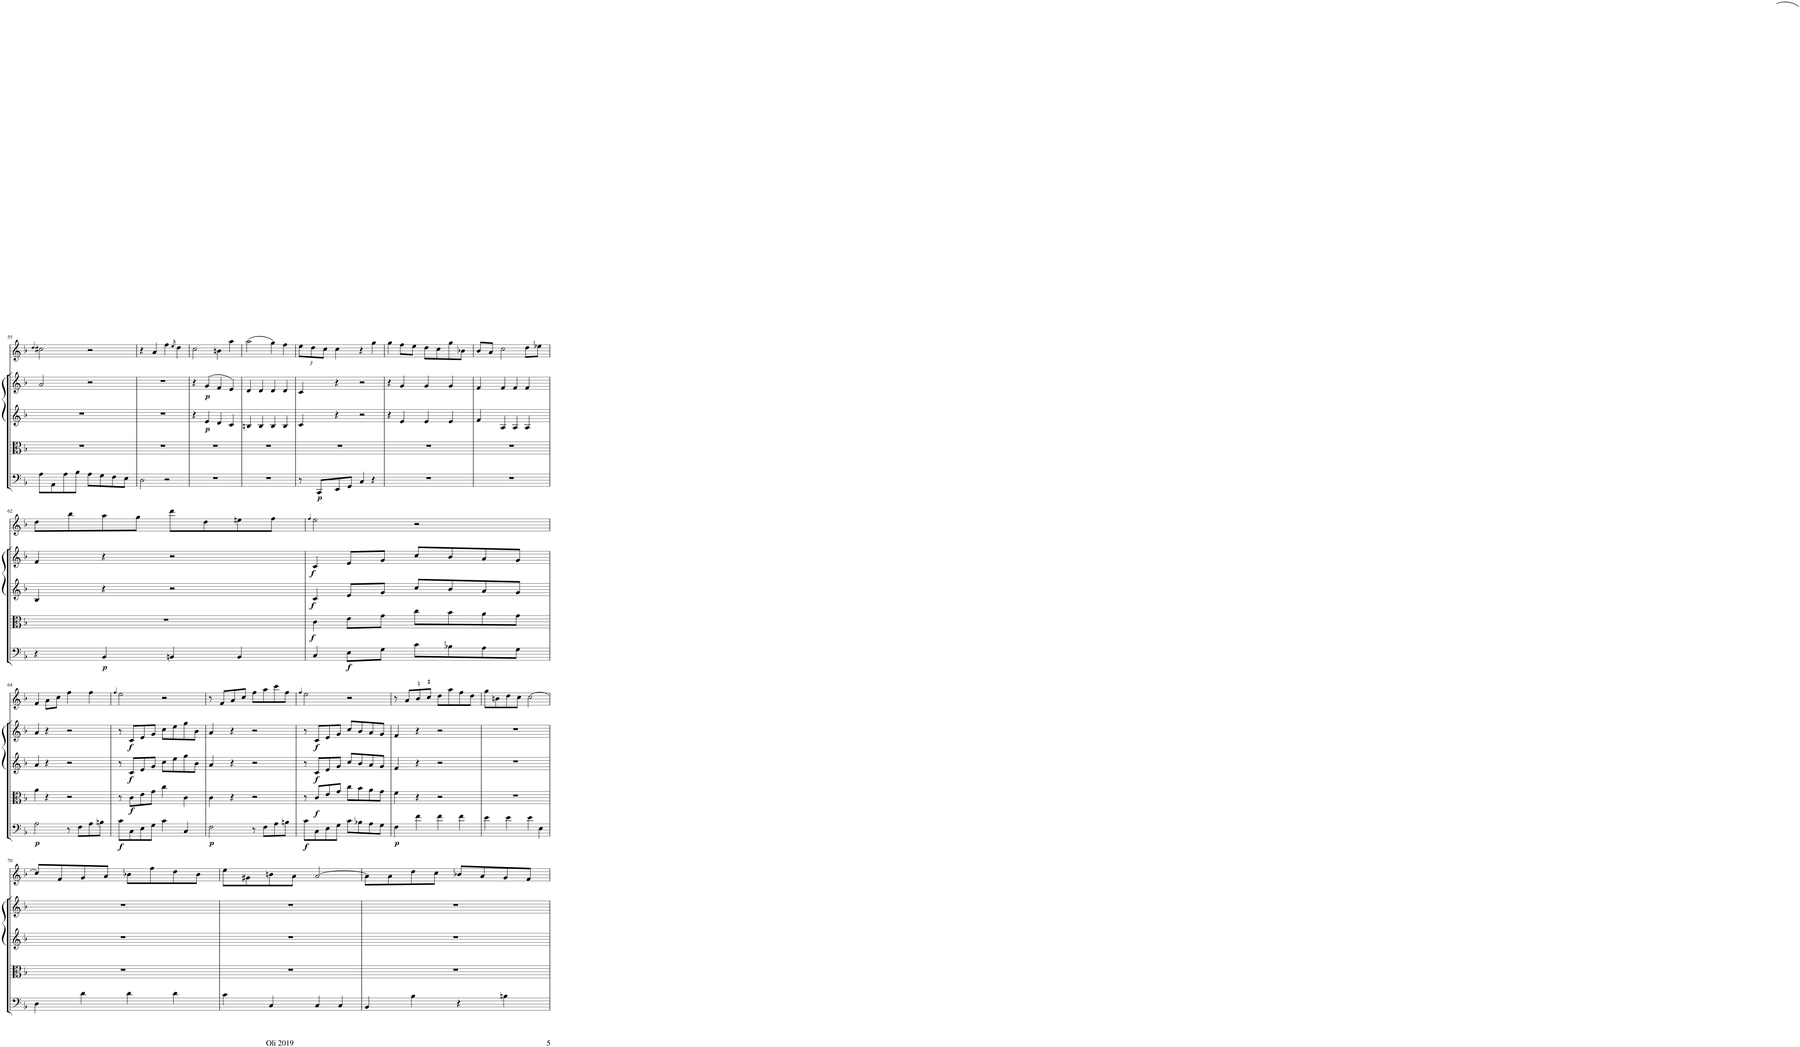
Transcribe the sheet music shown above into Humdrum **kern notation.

**kern	**dynam	**kern	**dynam	**kern	**dynam	**kern	**dynam	**kern
*part5	*part5	*part4	*part4	*part3	*part3	*part2	*part2	*part1
*staff5	*staff5	*staff4	*staff4	*staff3	*staff3	*staff2	*staff2	*staff1
*I"Basso	*	*I"Viola	*	*I"Violino 2	*	*I"Violino 1	*	*I"Traverso
*	*	*I'Vla	*	*I'Vln	*	*I'Vln	*	*
!!LO:PB:g=z
*clefF4	*	*clefC3	*	*clefG2	*	*clefG2	*	*clefG2
*k[b-]	*	*k[b-]	*	*k[b-]	*	*k[b-]	*	*k[b-]
*M2/2	*	*M2/2	*	*M2/2	*	*M2/2	*	*M2/2
*met(c|)	*	*met(c|)	*	*met(c|)	*	*met(c|)	*	*met(c|)
=55	=55	=55	=55	=55	=55	=55	=55	=55
.	.	.	.	.	.	.	.	4qdd/
8A\L	.	1r	.	1r	.	2a/	.	2cc#X\
8AA\	.	.	.	.	.	.	.	.
8A\	.	.	.	.	.	.	.	.
8B-\J	.	.	.	.	.	.	.	.
8A\L	.	.	.	.	.	2r	.	2r
8G\	.	.	.	.	.	.	.	.
8F\	.	.	.	.	.	.	.	.
8E\J	.	.	.	.	.	.	.	.
=56	=56	=56	=56	=56	=56	=56	=56	=56
2D\	.	1r	.	1r	.	1r	.	4r
.	.	.	.	.	.	.	.	4a/
2r	.	.	.	.	.	.	.	4ff\
.	.	.	.	.	.	.	.	8qee/
.	.	.	.	.	.	.	.	4dd\
=57	=57	=57	=57	=57	=57	=57	=57	=57
1r	.	1r	.	4r	.	4r	.	2cc\
!	!	!	!	!	!LO:DY:b	!	!LO:DY:b	!
.	.	.	.	(>4e/	p	(>4g/	p	.
.	.	.	.	4d/	.	4f/	.	4bn\
.	.	.	.	4c/)	.	4e/)	.	4aa\
=58	=58	=58	=58	=58	=58	=58	=58	=58
1r	.	1r	.	4Bn/	.	4d/	.	(2aa\
.	.	.	.	4B/	.	4d/	.	.
.	.	.	.	4B/	.	4d/	.	4gg\)
.	.	.	.	4B/	.	4d/	.	4ff\
=59	=59	=59	=59	=59	=59	=59	=59	=59
*	*	*	*	*	*	*	*	*Xbrackettup
8r	.	1r	.	4c/	.	4c/	.	12ee\L
.	.	.	.	.	.	.	.	12dd\
!	!LO:DY:b	!	!	!	!	!	!	!
8CC/L	p	.	.	.	.	.	.	.
.	.	.	.	.	.	.	.	12cc\J
8EE/	.	.	.	4r	.	4r	.	4cc\
8GG/J	.	.	.	.	.	.	.	.
4C/	.	.	.	2r	.	2r	.	4r
4r	.	.	.	.	.	.	.	4gg\
=60	=60	=60	=60	=60	=60	=60	=60	=60
1r	.	1r	.	4r	.	4r	.	4gg\
.	.	.	.	4e/	.	4g/	.	8ff\L
.	.	.	.	.	.	.	.	8ee\J
.	.	.	.	4e/	.	4g/	.	8dd\L
.	.	.	.	.	.	.	.	8cc\
.	.	.	.	4e/	.	4g/	.	8gg\
.	.	.	.	.	.	.	.	8b-X\J
=61	=61	=61	=61	=61	=61	=61	=61	=61
1r	.	1r	.	4f/	.	4f/	.	8b-/L
.	.	.	.	.	.	.	.	8a/J
.	.	.	.	4A/	.	4f/	.	2cc\
.	.	.	.	4A/	.	4f/	.	.
.	.	.	.	4A/	.	4f/	.	8dd\L
.	.	.	.	.	.	.	.	8ee-X\J
!!LO:LB:g=z
=62	=62	=62	=62	=62	=62	=62	=62	=62
4r	.	1r	.	4B-/	.	4f/	.	8dd\L
.	.	.	.	.	.	.	.	8bb-\
!	!LO:DY:b	!	!	!	!	!	!	!
4BB-/	p	.	.	4r	.	4r	.	8aa\
.	.	.	.	.	.	.	.	8gg\J
4BBn/	.	.	.	2r	.	2r	.	8ddd\L
.	.	.	.	.	.	.	.	8dd\
4BB/	.	.	.	.	.	.	.	8een\
.	.	.	.	.	.	.	.	8ff\J
=63	=63	=63	=63	=63	=63	=63	=63	=63
.	.	.	.	.	.	.	.	4qff/
!	!	!	!LO:DY:b	!	!LO:DY:b	!	!LO:DY:b	!
4C/	.	4c\	f	4c/	f	4c/	f	2ee\
!	!LO:DY:b	!	!	!	!	!	!	!
8E\L	f	8e\L	.	8e/L	.	8e/L	.	.
8G\J	.	8g\J	.	8g/J	.	8g/J	.	.
8c\L	.	8cc\L	.	8cc/L	.	8cc/L	.	2r
8B-X\	.	8b-\	.	8b-/	.	8b-/	.	.
8A\	.	8a\	.	8a/	.	8a/	.	.
8G\J	.	8g\J	.	8g/J	.	8g/J	.	.
!!LO:LB:g=z
=64	=64	=64	=64	=64	=64	=64	=64	=64
!	!LO:DY:b	!	!	!	!	!	!	!
2A\	p	4a\	.	4a/	.	4a/	.	4f/
.	.	4r	.	4r	.	4r	.	8a\L
.	.	.	.	.	.	.	.	8cc\J
8r	.	2r	.	2r	.	2r	.	4ff\
8F\L	.	.	.	.	.	.	.	.
8A\	.	.	.	.	.	.	.	4ff\
8Bn\J	.	.	.	.	.	.	.	.
=65	=65	=65	=65	=65	=65	=65	=65	=65
.	.	.	.	.	.	.	.	4qff/
!	!LO:DY:b	!	!	!	!	!	!	!
8c\L	f	8r	.	8r	.	8r	.	2ee\
!	!	!	!LO:DY:b	!	!LO:DY:b	!	!LO:DY:b	!
8C\	.	8c\L	f	8c/L	f	8c/L	f	.
8E\	.	8e\	.	8e/	.	8e/	.	.
8G\J	.	8g\J	.	8g/J	.	8g/J	.	.
4c\	.	4cc\	.	8cc\L	.	8cc\L	.	2r
.	.	.	.	8ee\	.	8ee\	.	.
4C/	.	4c\	.	8gg\	.	8gg\	.	.
.	.	.	.	8b-\J	.	8b-\J	.	.
=66	=66	=66	=66	=66	=66	=66	=66	=66
!	!LO:DY:b	!	!	!	!	!	!	!
2F\	p	4c\	.	4a/	.	4a/	.	8r
.	.	.	.	.	.	.	.	8f/L
.	.	4r	.	4r	.	4r	.	8a/
.	.	.	.	.	.	.	.	8cc/J
8r	.	2r	.	2r	.	2r	.	8ff\L
8F\L	.	.	.	.	.	.	.	8aa\
8A\	.	.	.	.	.	.	.	8ccc\
8Bn\J	.	.	.	.	.	.	.	8ff\J
=67	=67	=67	=67	=67	=67	=67	=67	=67
.	.	.	.	.	.	.	.	4qff/
!	!LO:DY:b	!	!	!	!	!	!	!
8c\L	f	8r	.	8r	.	8r	.	2ee\
!	!	!	!LO:DY:b	!	!LO:DY:b	!	!LO:DY:b	!
8C\	.	8c/L	f	8c/L	f	8c/L	f	.
8E\	.	8e/	.	8e/	.	8e/	.	.
8G\J	.	8g/J	.	8g/J	.	8g/J	.	.
8c\L	.	8cc\L	.	8cc/L	.	8cc/L	.	2r
8B-X\	.	8b-\	.	8b-/	.	8b-/	.	.
8A\	.	8a\	.	8a/	.	8a/	.	.
8G\J	.	8g\J	.	8g/J	.	8g/J	.	.
=68	=68	=68	=68	=68	=68	=68	=68	=68
!	!LO:DY:b	!	!	!	!	!	!	!
4F\	p	4f\	.	4f/	.	4f/	.	8r
.	.	.	.	.	.	.	.	8a/L
4f\	.	4r	.	4r	.	4r	.	8bn/
.	.	.	.	.	.	.	.	8cc#X/J
4f\	.	2r	.	2r	.	2r	.	8dd\L
.	.	.	.	.	.	.	.	8aa\
4f\	.	.	.	.	.	.	.	8ff\
.	.	.	.	.	.	.	.	8dd\J
=69	=69	=69	=69	=69	=69	=69	=69	=69
4e\	.	1r	.	1r	.	1r	.	8gg\L
.	.	.	.	.	.	.	.	8bn\
4e\	.	.	.	.	.	.	.	8dd\
.	.	.	.	.	.	.	.	8cc\J
4e\	.	.	.	.	.	.	.	[2cc\
4E\	.	.	.	.	.	.	.	.
!!LO:LB:g=z
=70	=70	=70	=70	=70	=70	=70	=70	=70
4D\	.	1r	.	1r	.	1r	.	8cc/L]
.	.	.	.	.	.	.	.	8f/
4d\	.	.	.	.	.	.	.	8g/
.	.	.	.	.	.	.	.	8a/J
4d\	.	.	.	.	.	.	.	8b-X\L
.	.	.	.	.	.	.	.	8ff\
4d\	.	.	.	.	.	.	.	8dd\
.	.	.	.	.	.	.	.	8b-\J
=71	=71	=71	=71	=71	=71	=71	=71	=71
4c\	.	1r	.	1r	.	1r	.	8ee\L
.	.	.	.	.	.	.	.	8g#X\
4C/	.	.	.	.	.	.	.	8bn\
.	.	.	.	.	.	.	.	8a\J
4C/	.	.	.	.	.	.	.	[2a/
4C/	.	.	.	.	.	.	.	.
=72	=72	=72	=72	=72	=72	=72	=72	=72
4BB-/	.	1r	.	1r	.	1r	.	8a\L]
.	.	.	.	.	.	.	.	8a\
4B-\	.	.	.	.	.	.	.	8dd\
.	.	.	.	.	.	.	.	8cc\J
4r	.	.	.	.	.	.	.	8b-X/L
.	.	.	.	.	.	.	.	8a/
4Bn\	.	.	.	.	.	.	.	8g/
.	.	.	.	.	.	.	.	8f/J
=	=	=	=	=	=	=	=	=
*-	*-	*-	*-	*-	*-	*-	*-	*-
